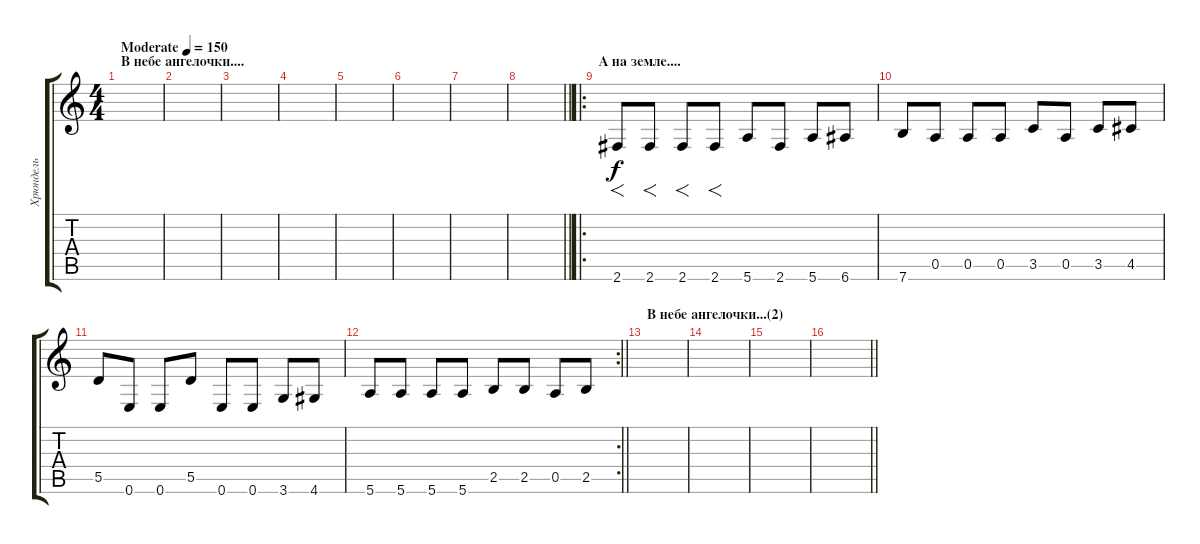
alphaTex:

\track ("Хрюндель" "Хрюндель") {instrument distortionguitar}
\staff {score tabs}
\tuning (E4 B3 G3 D3 A2 E2) {hide}
\ts (4 4)
\section ("" "В небе ангелочки....")
\tempo (150 "Moderate")
\clef g2
\ks c
|
|
|
|
|
|
|
\barLineRight lightlight
|
\ro
\section ("" "А на земле....")
2.6.8{f} 2.6.8{f} 2.6.8{f} 2.6.8{f} 5.6.8 2.6.8 5.6.8 6.6.8 |
7.6.8 0.5.8 0.5.8 0.5.8 3.5.8 0.5.8 3.5.8 4.5.8 |
5.5.8 0.6.8 0.6.8 5.5.8 0.6.8 0.6.8 3.6.8 4.6.8 |
\rc 2
\barLineRight lightlight
5.6.8 5.6.8 5.6.8 5.6.8 2.5.8 2.5.8 0.5.8 2.5.8 |
\section ("" "В небе ангелочки...(2)")
|
|
|
\barLineRight lightlight
